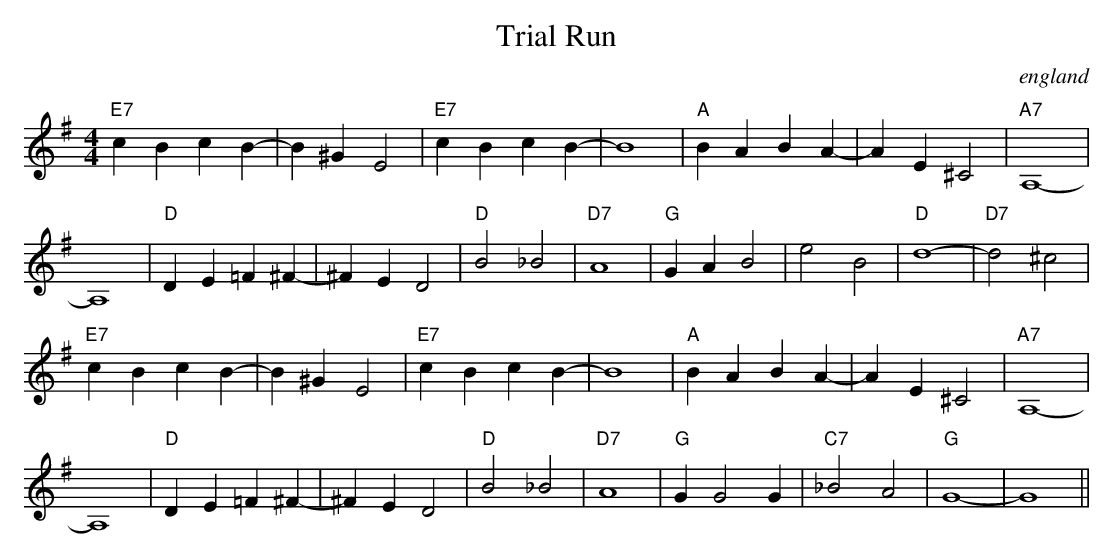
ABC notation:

X:1
T:Trial Run
O:england
M:4/4
L:1/4
K:G
"E7"cB cB-|B^G E2|"E7"cB cB-|B4|"A"BA BA-|AE ^C2|"A7"A,4-|
A,4|"D"DE =F^F-|^FE D2|"D"B2 _B2|"D7"A4|"G"GA B2|e2 B2|"D"d4-|"D7"d2 ^c2|
"E7"cB cB-|B^G E2|"E7"cB cB-|B4|"A"BA BA-|AE ^C2|"A7"A,4-|
A,4|"D"DE =F^F-|^FE D2|"D"B2 _B2|"D7"A4|"G"GG2G|"C7"_B2 A2|"G"G4-|G4||
